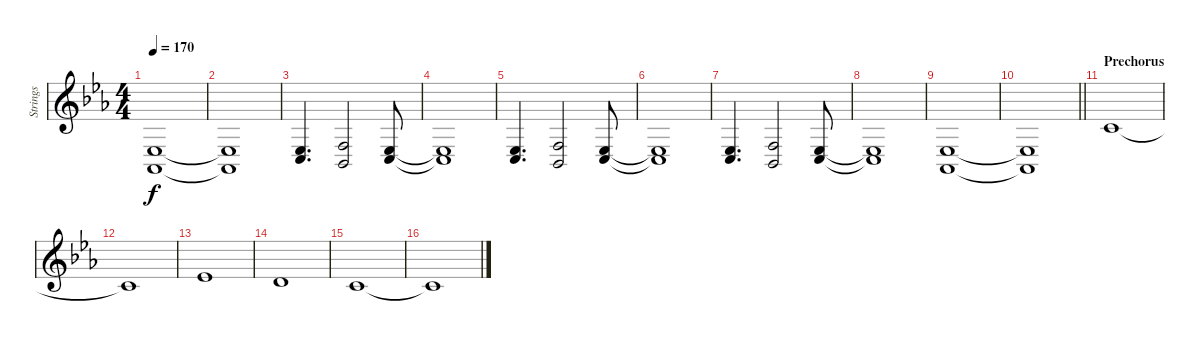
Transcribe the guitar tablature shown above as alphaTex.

\track ("Strings" "Strings") {instrument stringensemble1}
\staff {score}
\tuning (F4 B3 G3 D3 A2 E2) {hide}
\ts (4 4)
\tempo 170
\clef g2
\ks eb
(1.4 4.6).1{dy f} |
(1.4{t} 4.6{t}).1 |
(1.4 3.5).4{d} (3.4 1.5).2 (1.4 3.5).8 |
(1.4{t} 3.5{t}).1 |
(1.4 3.5).4{d} (3.4 1.5).2 (1.4 3.5).8 |
(1.4{t} 3.5{t}).1 |
(1.4 3.5).4{d} (3.4 1.5).2 (1.4 3.5).8 |
(1.4{t} 3.5{t}).1 |
(1.4 4.6).1 |
\barLineRight lightlight
(1.4{t} 4.6{t}).1 |
\section ("" "Prechorus")
1.2.1 |
1.2{t}.1 |
4.2.1 |
3.2.1 |
1.2.1 |
1.2{t}.1
